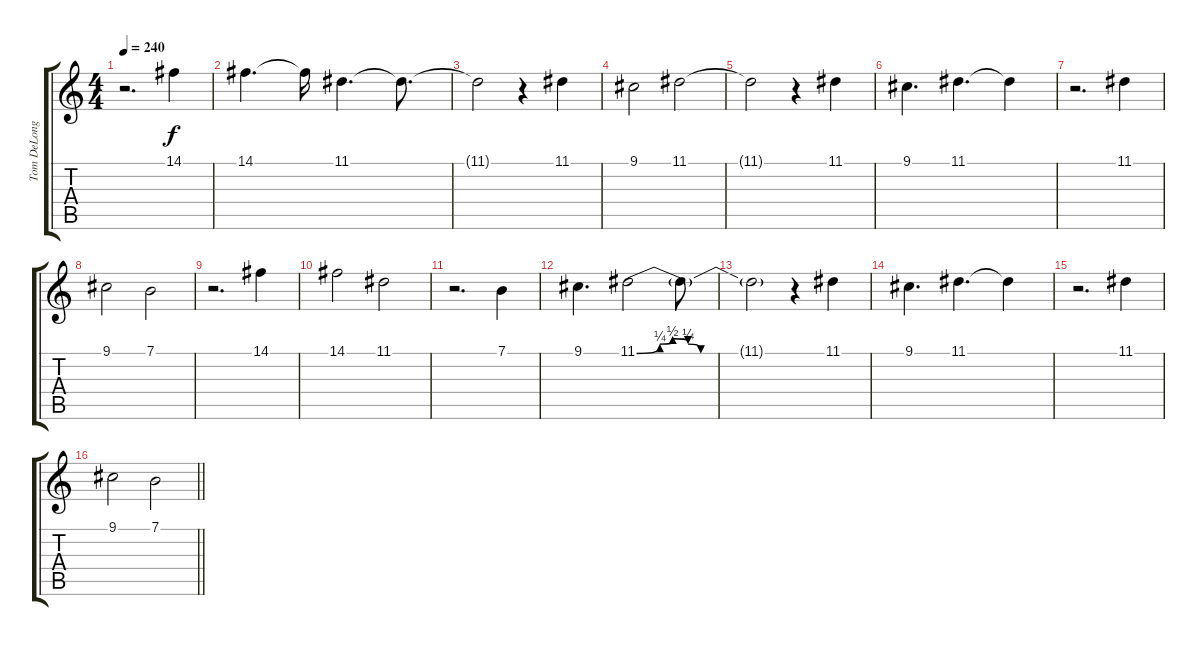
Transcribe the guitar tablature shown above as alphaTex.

\track ("Tom DeLonge - Vocal" "Tom DeLong") {instrument tenorsax}
\staff {score tabs}
\tuning (E4 B3 G3 D3 A2 E2) {hide}
\ts (4 4)
\tempo 240
\clef g2
\ks c
r.2{d dy f} 14.1.4 |
14.1.4{d} 14.1{t}.16 11.1.4{d} 11.1{t}.8{d} |
11.1{t}.2 r.4 11.1.4 |
9.1.2 11.1.2 |
11.1{t}.2 r.4 11.1.4 |
9.1.4{d} 11.1.4{d} 11.1{t}.4 |
r.2{d} 11.1.4 |
9.1.2 7.1.2 |
r.2{d} 14.1.4 |
14.1.2 11.1.2 |
r.2{d} 7.1.4 |
9.1.4{d} 11.1{be (custom 0 0 9 1 14 2 20 1 25 0 34 0 45 0 60 0)}.2 11.1{t}.8 |
11.1{t}.2 r.4 11.1.4 |
9.1.4{d} 11.1.4{d} 11.1{t}.4 |
r.2{d} 11.1.4 |
\barLineRight lightlight
9.1.2 7.1.2
